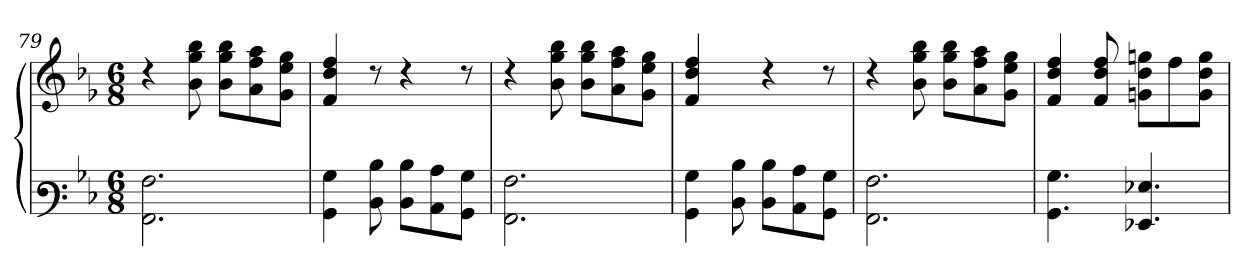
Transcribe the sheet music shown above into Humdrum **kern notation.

**kern	**kern
*part1	*part1
*staff2	*staff1
*clefF3	*clefG3
*k[b-e-]	*k[b-e-]
*M6/8	*M6/8
=79	=79
2.AA\ 2.A\	4rb
.	8g\ 8ee-\ 8gg\
.	8g\ 8ee-\ 8gg\L
.	8f\ 8dd\ 8ff\
.	8e-\ 8cc\ 8ee-\J
=80	=80
4BB-\ 4B-\	4d/ 4b-/ 4dd/
8D\ 8d\	8rb
8D\ 8d\L	4rb
8C\ 8c\	.
8BB-\ 8B-\J	8rb
!!LO:LB:g=z
=81	=81
2.AA\ 2.A\	4rb
.	8g\ 8ee-\ 8gg\
.	8g\ 8ee-\ 8gg\L
.	8f\ 8dd\ 8ff\
.	8e-\ 8cc\ 8ee-\J
=82	=82
4BB-\ 4B-\	4d/ 4b-/ 4dd/
8D\ 8d\	8ryy
8D\ 8d\L	4rb
8C\ 8c\	.
8BB-\ 8B-\J	8rb
=83	=83
2.AA\ 2.A\	4rb
.	8g\ 8ee-\ 8gg\
.	8g\ 8ee-\ 8gg\L
.	8f\ 8dd\ 8ff\
.	8e-\ 8cc\ 8ee-\J
=84	=84
4.BB-\ 4.B-\	4d/ 4b-/ 4dd/
.	8d/ 8b-/ 8dd/
4.GG-X/ 4.G-X/	8en\ 8b-\ 8een\L
.	8dd\
.	8e\ 8b-\ 8ee\J
=	=
*-	*-
